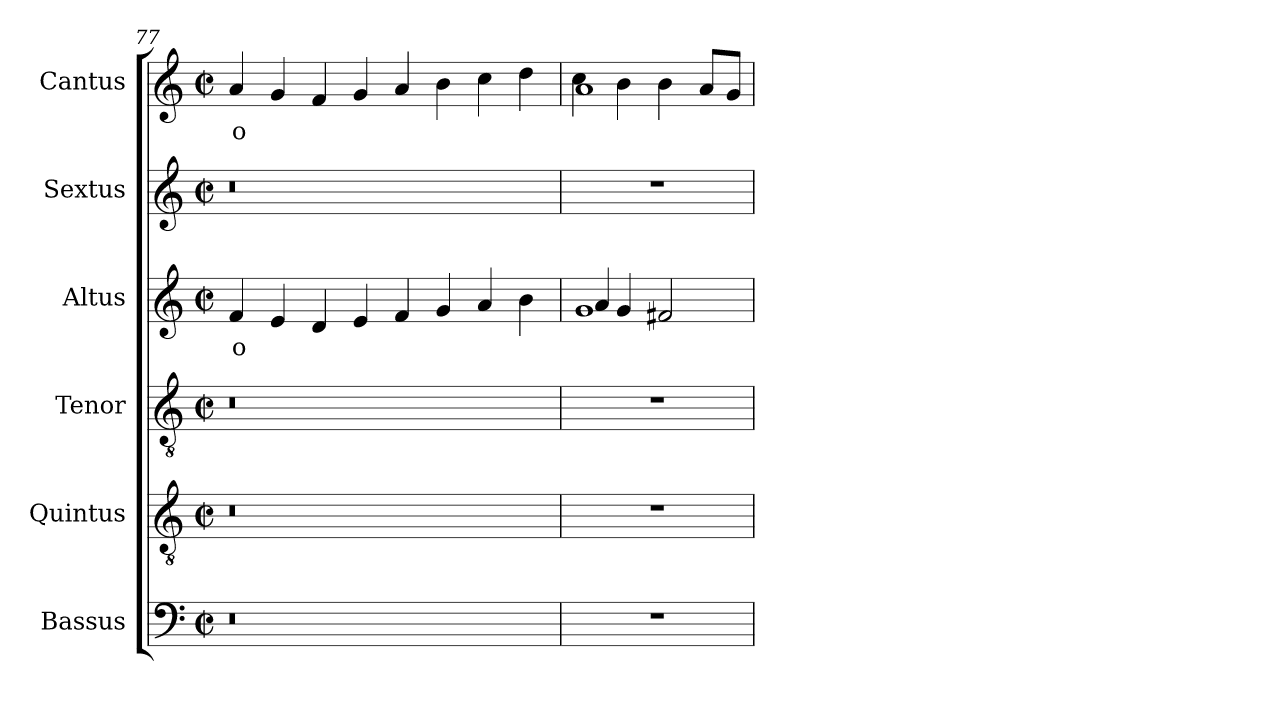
**kern	**kern	**kern	**kern	**text	**kern	**kern	**text
*part6	*part5	*part4	*part3	*part3	*part2	*part1	*part1
*staff6	*staff5	*staff4	*staff3	*staff3	*staff2	*staff1	*staff1
*I"Bassus	*I"Quintus	*I"Tenor	*I"Altus	*	*I"Sextus	*I"Cantus	*
*clefF4	*clefGv2	*clefGv2	*clefG2	*	*clefG2	*clefG2	*
*k[]	*k[]	*k[]	*k[]	*	*k[]	*k[]	*
*C:	*C:	*C:	*C:	*	*C:	*C:	*
*M2/2	*M2/2	*M2/2	*M2/2	*	*M2/2	*M2/2	*
*met(c|)	*met(c|)	*met(c|)	*met(c|)	*	*met(c|)	*met(c|)	*
=77	=77	=77	=77	=77	=77	=77	=77
!	!	!	!	!LO:LY:b:cj	!	!	!LO:LY:b:cj
0r	0r	0r	4f/	o	0r	4a/	o
.	.	.	4e/	.	.	4g/	.
.	.	.	4d/	.	.	4f/	.
.	.	.	4e/	.	.	4g/	.
.	.	.	4f/	.	.	4a/	.
.	.	.	4g/	.	.	4b\	.
.	.	.	4a/	.	.	4cc\	.
.	.	.	4b\	.	.	4dd\	.
=78	=78	=78	=78	=78	=78	=78	=78
*	*	*	*^	*	*	*^	*
1r	1r	1r	1g	4a/	.	1r	1a	4cc\	.
.	.	.	.	4g/	.	.	.	4b\	.
.	.	.	.	2f#/	.	.	.	4b\	.
.	.	.	.	.	.	.	.	8a/L	.
.	.	.	.	.	.	.	.	8g/J	.
*	*	*	*v	*v	*	*	*v	*v	*
=	=	=	=	=	=	=	=
*-	*-	*-	*-	*-	*-	*-	*-
